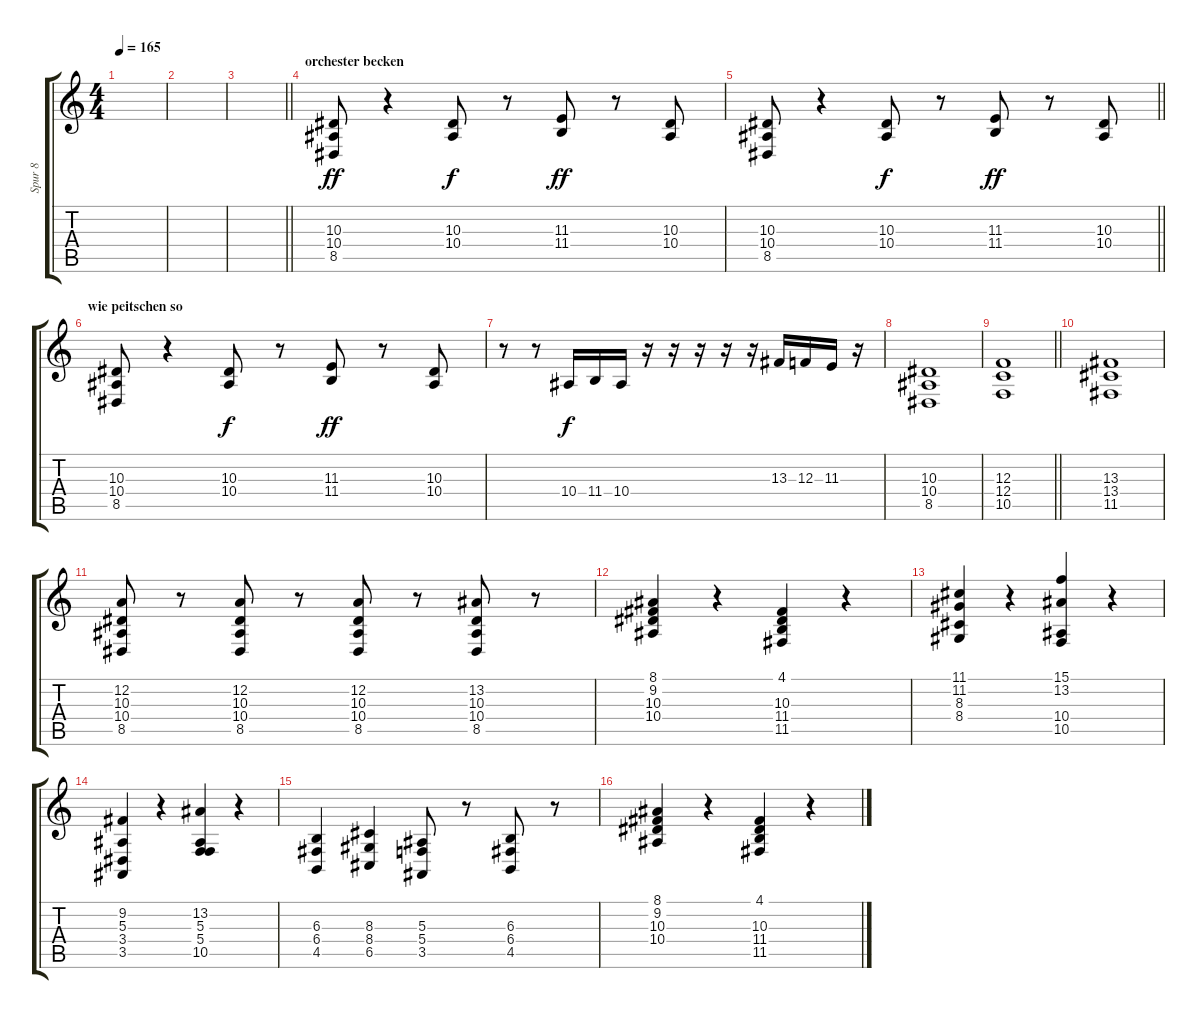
\track ("Spur 8" "Spur 8") {instrument stringensemble1}
\staff {score tabs}
\tuning (D4 A3 F3 C3 G2 D2) {hide}
\ts (4 4)
\tempo 165
\clef g2
\ks c
|
|
\barLineRight lightlight
|
\section ("" "orchester becken")
(10.3 10.4 8.5).8{dy ff volume 14} r.4 (10.3 10.4).8{dy f} r.8 (11.3 11.4).8{dy ff} r.8 (10.3 10.4).8 |
\barLineRight lightlight
(10.3 10.4 8.5).8 r.4 (10.3 10.4).8{dy f} r.8 (11.3 11.4).8{dy ff} r.8 (10.3 10.4).8 |
\section ("" "wie peitschen so ")
(10.3 10.4 8.5).8 r.4 (10.3 10.4).8{dy f} r.8 (11.3 11.4).8{dy ff} r.8 (10.3 10.4).8 |
r.8 r.8 10.4.16{dy f} 11.4.16 10.4.16 r.16 r.16 r.16 r.16 r.16 13.3.16 12.3.16 11.3.16 r.16 |
(10.3 10.4 8.5).1 |
\barLineRight lightlight
(12.3 12.4 10.5).1 |
(13.3 13.4 11.5).1 |
(12.2 10.3 10.4 8.5).8 r.8 (12.2 10.3 10.4 8.5).8 r.8 (12.2 10.3 10.4 8.5).8 r.8 (13.2 10.3 10.4 8.5).8 r.8 |
(8.1 9.2 10.3 10.4).4 r.4 (4.1 10.3 11.4 11.5).4 r.4 |
(11.1 11.2 8.3 8.4).4 r.4 (15.1 13.2 10.4 10.5).4 r.4 |
(9.2 5.3 3.4 3.5).4 r.4 (13.2 5.3 5.4 10.5).4 r.4 |
(6.3 6.4 4.5).4 (8.3 8.4 6.5).4 (5.3 5.4 3.5).8 r.8 (6.3 6.4 4.5).8 r.8 |
(8.1 9.2 10.3 10.4).4 r.4 (4.1 10.3 11.4 11.5).4 r.4
